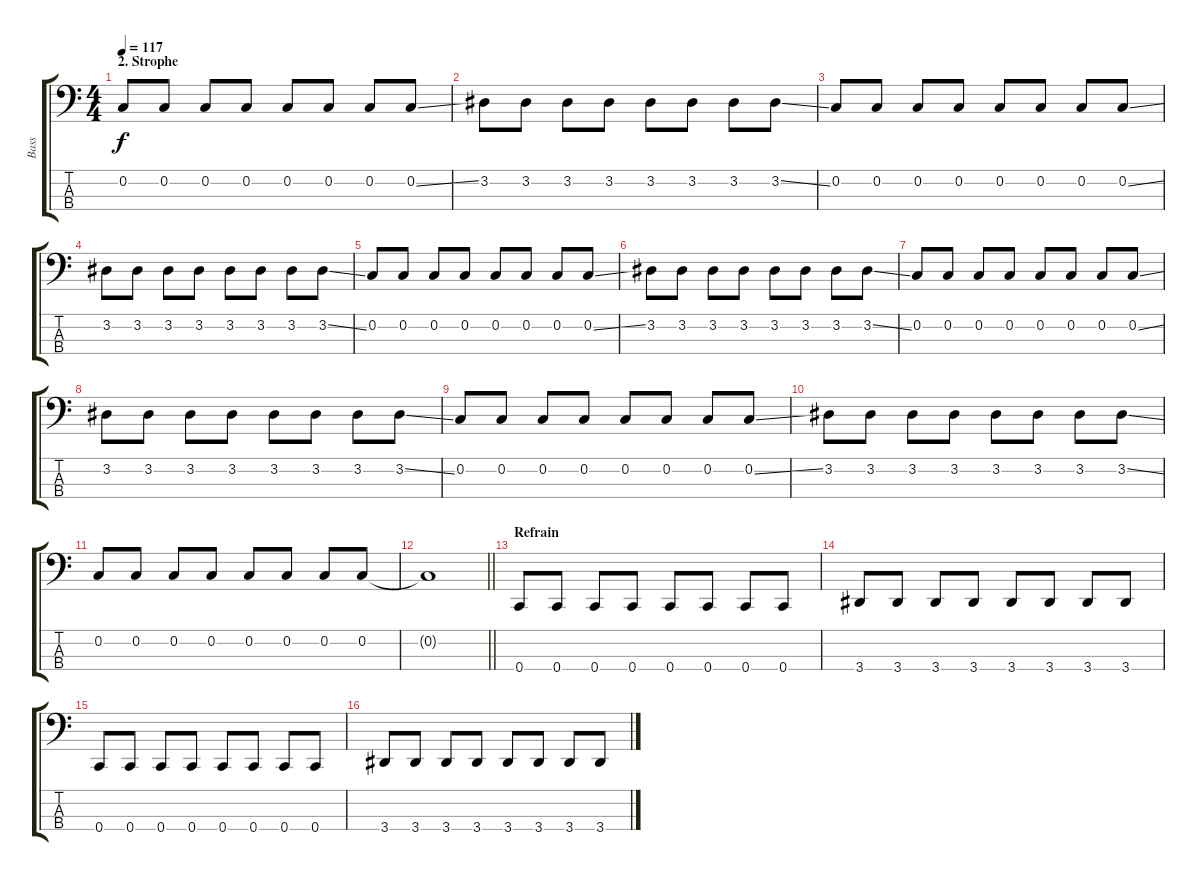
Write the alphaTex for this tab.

\track ("Bass" "Bass") {instrument electricbasspick}
\staff {score tabs}
\tuning (F2 C2 G1 C1) {hide}
\ts (4 4)
\section ("" "2. Strophe")
\tempo 117
\clef f4
\ks c
0.2.8{dy f} 0.2.8 0.2.8 0.2.8 0.2.8 0.2.8 0.2.8 0.2{ss}.8 |
3.2.8 3.2.8 3.2.8 3.2.8 3.2.8 3.2.8 3.2.8 3.2{ss}.8 |
0.2.8 0.2.8 0.2.8 0.2.8 0.2.8 0.2.8 0.2.8 0.2{ss}.8 |
3.2.8 3.2.8 3.2.8 3.2.8 3.2.8 3.2.8 3.2.8 3.2{ss}.8 |
0.2.8 0.2.8 0.2.8 0.2.8 0.2.8 0.2.8 0.2.8 0.2{ss}.8 |
3.2.8 3.2.8 3.2.8 3.2.8 3.2.8 3.2.8 3.2.8 3.2{ss}.8 |
0.2.8 0.2.8 0.2.8 0.2.8 0.2.8 0.2.8 0.2.8 0.2{ss}.8 |
3.2.8 3.2.8 3.2.8 3.2.8 3.2.8 3.2.8 3.2.8 3.2{ss}.8 |
0.2.8 0.2.8 0.2.8 0.2.8 0.2.8 0.2.8 0.2.8 0.2{ss}.8 |
3.2.8 3.2.8 3.2.8 3.2.8 3.2.8 3.2.8 3.2.8 3.2{ss}.8 |
0.2.8 0.2.8 0.2.8 0.2.8 0.2.8 0.2.8 0.2.8 0.2.8 |
\barLineRight lightlight
0.2{t}.1 |
\section ("" "Refrain")
0.4.8 0.4.8 0.4.8 0.4.8 0.4.8 0.4.8 0.4.8 0.4.8 |
3.4.8 3.4.8 3.4.8 3.4.8 3.4.8 3.4.8 3.4.8 3.4.8 |
0.4.8 0.4.8 0.4.8 0.4.8 0.4.8 0.4.8 0.4.8 0.4.8 |
3.4.8 3.4.8 3.4.8 3.4.8 3.4.8 3.4.8 3.4.8 3.4.8
